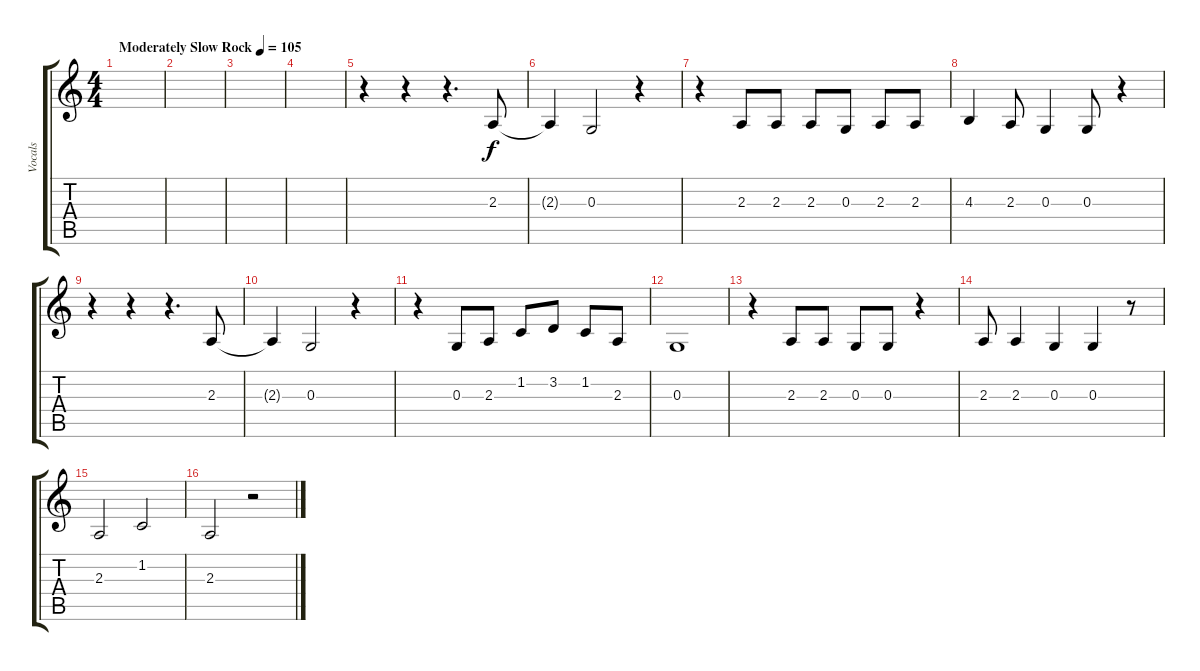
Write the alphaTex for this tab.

\track ("Vocals" "Vocals") {instrument rockorgan}
\staff {score tabs}
\tuning (E4 B3 G3 D3 A2 E2) {hide}
\ts (4 4)
\tempo (105 "Moderately Slow Rock")
\clef g2
\ks c
|
|
|
|
r.4 r.4 r.4{d} 2.3.8 |
2.3{t}.4 0.3.2 r.4 |
r.4 2.3.8 2.3.8 2.3.8 0.3.8 2.3.8 2.3.8 |
4.3.4 2.3.8 0.3.4 0.3.8 r.4 |
r.4 r.4 r.4{d} 2.3.8 |
2.3{t}.4 0.3.2 r.4 |
r.4 0.3.8 2.3.8 1.2.8 3.2.8 1.2.8 2.3.8 |
0.3.1 |
r.4 2.3.8 2.3.8 0.3.8 0.3.8 r.4 |
2.3.8 2.3.4 0.3.4 0.3.4 r.8 |
2.3.2 1.2.2 |
2.3.2 r.2
